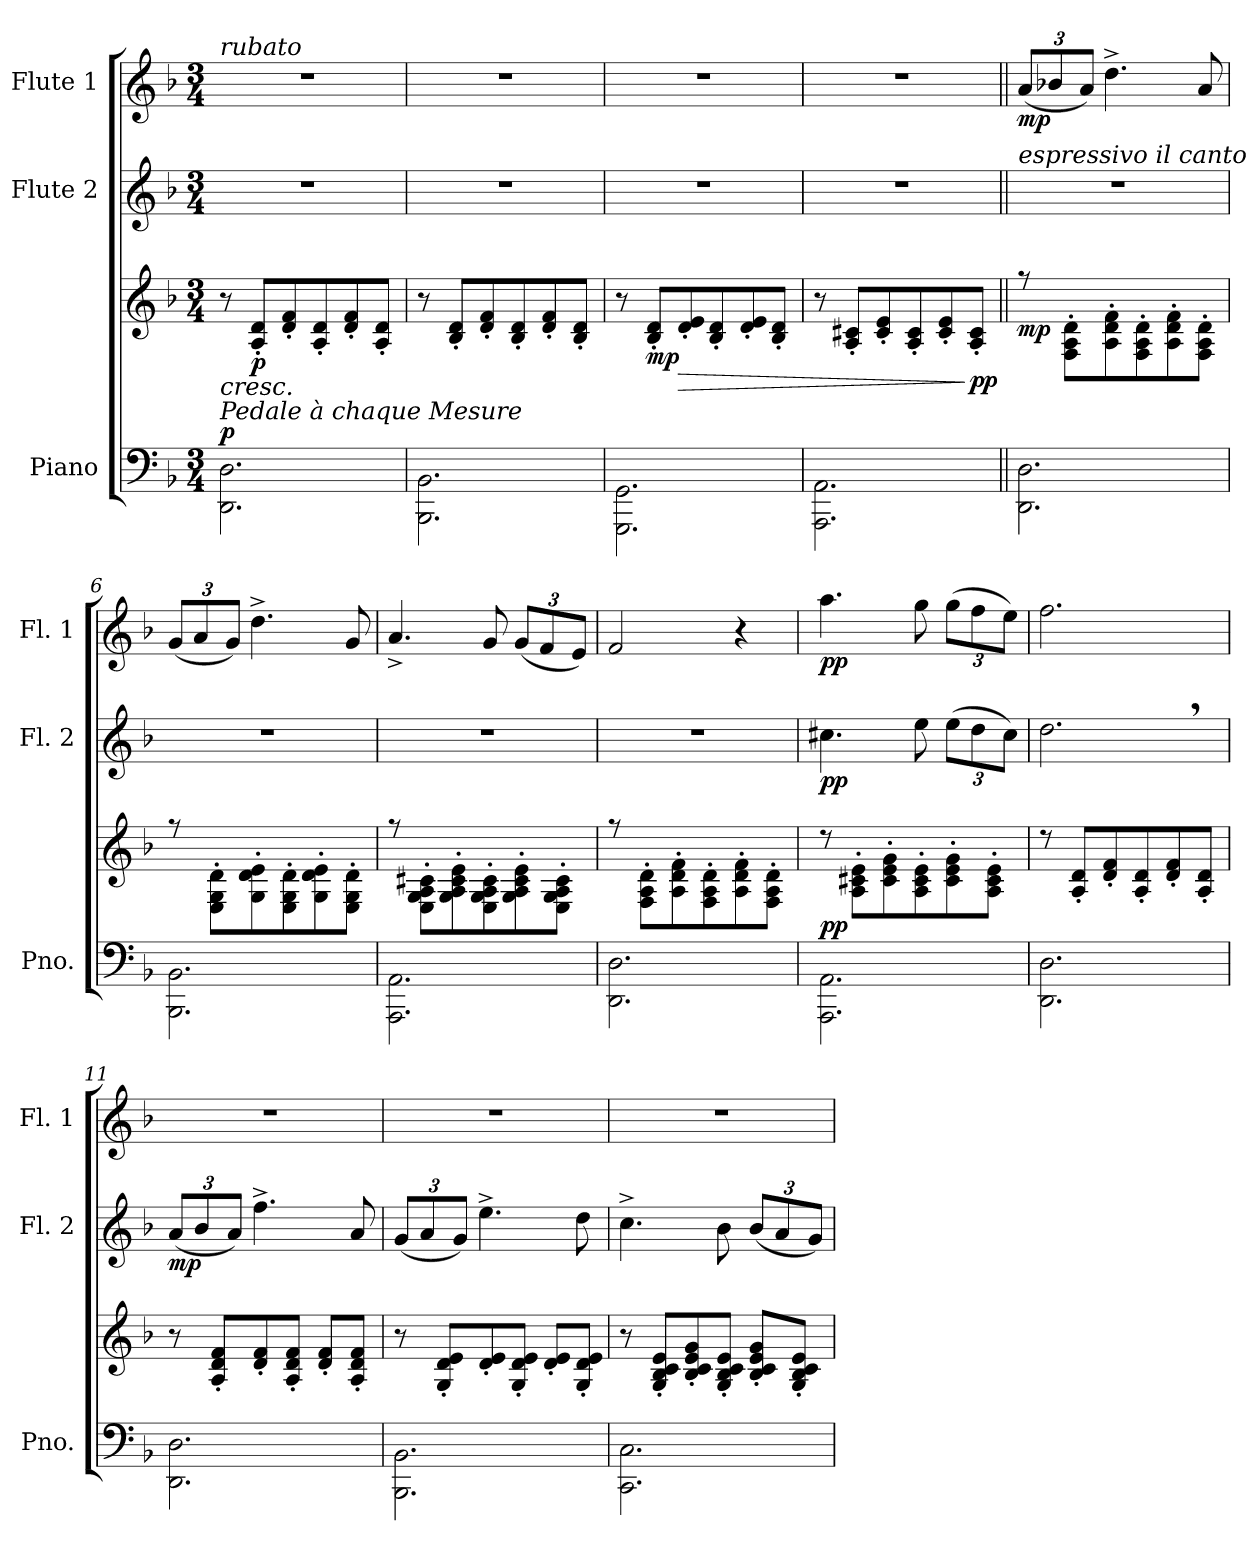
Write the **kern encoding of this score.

**kern	**kern	**dynam	**kern	**dynam	**kern	**dynam
*part3	*part3	*part3	*part2	*part2	*part1	*part1
*staff4	*staff3	*staff3/4	*staff2	*staff2	*staff1	*staff1
*I"Piano	*	*	*I"Flute 2	*	*I"Flute 1	*
*I'Pno.	*	*	*I'Fl. 2	*	*I'Fl. 1	*
*clefF4	*clefG2	*	*clefG2	*	*clefG2	*
*k[b-]	*k[b-]	*	*k[b-]	*	*k[b-]	*
*M3/4	*M3/4	*	*M3/4	*	*M3/4	*
*MM66	*MM66	*	*MM66	*	*MM66	*
=1	=1	=1	=1	=1	=1	=1
!	!	!	!	!	!LO:TX:i:t=rubato	!
!LO:TX:a:i:t=Pedale à chaque Mesure	!	!	!	!	!	!
!	!	!LO:HP:b	!	!	!	!
!	!	!LO:DY:n=1:a=2	!	!	!	!
2.DD\ 2.D\	8r	< p	2.r	.	2.r	.
!	!	!LO:DY:n=2:b	!	!	!	!
.	8A/' 8d/'L	p	.	.	.	.
.	8d/' 8f/'	.	.	.	.	.
.	8A/' 8d/'	.	.	.	.	.
.	8d/' 8f/'	.	.	.	.	.
.	8A/' 8d/'J	.	.	.	.	.
=2	=2	=2	=2	=2	=2	=2
2.BBB-\ 2.BB-\	8r	.	2.r	.	2.r	.
.	8B-/' 8d/'L	.	.	.	.	.
.	8d/' 8f/'	.	.	.	.	.
.	8B-/' 8d/'	.	.	.	.	.
.	8d/' 8f/'	.	.	.	.	.
.	8B-/' 8d/'J	.	.	.	.	.
=3	=3	=3	=3	=3	=3	=3
2.GGG\ 2.GG\	8r	.	2.r	.	2.r	.
!	!	!LO:DY:n=1:b	!	!	!	!
.	8B-/' 8d/'L	[ mp	.	.	.	.
!	!	!LO:HP:b	!	!	!	!
.	8d/' 8e/'	>	.	.	.	.
.	8B-/' 8d/'	.	.	.	.	.
.	8d/' 8e/'	.	.	.	.	.
.	8B-/' 8d/'J	.	.	.	.	.
=4	=4	=4	=4	=4	=4	=4
*	*	*	*	*	*MM62	*
!	!	!	!	!	!LO:TX:a:i:t=rit	!
!	!	!	!	!	!LO:TX:t=.	!
*	*	*	*	*	*^	*
*	*	*	*	*	*	*^	*
2.AAA\ 2.AA\	8r	.	2.r	.	2.r	4ryy	2ryy	.
.	8A/' 8c#X/'L	.	.	.	.	.	.	.
*	*	*	*	*	*MM58	*	*	*
.	8c#/' 8e/'	.	.	.	.	2ryy	.	.
.	8A/' 8c#/'	.	.	.	.	.	.	.
*	*	*	*	*	*MM56	*	*	*
.	8c#/' 8e/'	.	.	.	.	.	4ryy	.
!	!	!LO:DY:n=1:b	!	!	!	!	!	!
.	8A/' 8c#/'J	] pp	.	.	.	.	.	.
*	*	*	*	*	*v	*v	*v	*
!!LO:LB:g=z
=5||	=5||	=5||	=5||	=5||	=5||	=5||
!!LO:REH:place=s1:a:B:fs=14:t=A
*	*	*	*	*	*Xbrackettup	*
*	*	*	*	*	*MM66	*
*	*	*	*	*	*^	*
*	*	*	*	*	*	*^	*
!	!	!	!	!	!LO:TX:a:i:t=a tempo	!	!	!
!	!	!	!	!	!LO:TX:a:i:t=espressivo il canto	!	!	!
!	!	!	!LO:TX:a:i:t=espressivo il canto	!	!	!	!	!
!	!	!LO:DY:b	!	!	!	!	!	!LO:DY:b
*	*	*	*	*	*v	*v	*v	*
2.DD\ 2.D\	8rff	mp	2.r	.	(<12a/L	mp
.	.	.	.	.	12b-X/	.
.	8F\' 8A\' 8d\'L	.	.	.	.	.
.	.	.	.	.	12a/J)	.
!	!	!LO:DY:a	!	!	!	!
.	8A\' 8d\' 8f\'	other-dynamics	.	.	4.dd^\	.
.	8F\' 8A\' 8d\'	.	.	.	.	.
.	8A\' 8d\' 8f\'	.	.	.	.	.
.	8F\' 8A\' 8d\'J	.	.	.	8a/	.
=6	=6	=6	=6	=6	=6	=6
2.BBB-\ 2.BB-\	8rff	.	2.r	.	(<12g/L	.
.	.	.	.	.	12a/	.
.	8E\' 8G\' 8d\'L	.	.	.	.	.
.	.	.	.	.	12g/J)	.
.	8G\' 8d\' 8e\'	.	.	.	4.dd^\	.
.	8E\' 8G\' 8d\'	.	.	.	.	.
.	8G\' 8d\' 8e\'	.	.	.	.	.
.	8E\' 8G\' 8d\'J	.	.	.	8g/	.
=7	=7	=7	=7	=7	=7	=7
2.AAA\ 2.AA\	8rff	.	2.r	.	4.a^/	.
.	8E\' 8G\' 8A\' 8c#X\'L	.	.	.	.	.
.	8G\' 8A\' 8c#\' 8e\'	.	.	.	.	.
.	8E\' 8G\' 8A\' 8c#\'	.	.	.	8g/	.
.	8G\' 8A\' 8c#\' 8e\'	.	.	.	(<12g/L	.
.	.	.	.	.	12f/	.
.	8E\' 8G\' 8A\' 8c#\'J	.	.	.	.	.
.	.	.	.	.	12e/J)	.
=8	=8	=8	=8	=8	=8	=8
2.DD\ 2.D\	8rff	.	2.r	.	2f/	.
.	8F\' 8A\' 8d\'L	.	.	.	.	.
.	8A\' 8d\' 8f\'	.	.	.	.	.
.	8F\' 8A\' 8d\'	.	.	.	.	.
.	8A\' 8d\' 8f\'	.	.	.	4r	.
.	8F\' 8A\' 8d\'J	.	.	.	.	.
=9	=9	=9	=9	=9	=9	=9
!	!	!LO:DY:b	!	!LO:DY:b	!	!LO:DY:b
2.AAA\ 2.AA\	8rdd	pp	4.cc#X\	pp	4.aa\	pp
.	8A\' 8c#X\' 8e\'L	.	.	.	.	.
.	8c#\' 8e\' 8g\'	.	.	.	.	.
.	8A\' 8c#\' 8e\'	.	8ee\	.	8gg\	.
*	*	*	*Xbrackettup	*	*	*
.	8c#\' 8e\' 8g\'	.	(>12ee\L	.	(>12gg\L	.
.	.	.	12dd\	.	12ff\	.
.	8A\' 8c#\' 8e\'J	.	.	.	.	.
.	.	.	12cc#\J)	.	12ee\J)	.
=10	=10	=10	=10	=10	=10	=10
2.DD\ 2.D\	8rdd	.	2.dd,\	.	2.ff\	.
.	8A/' 8d/'L	.	.	.	.	.
.	8d/' 8f/'	.	.	.	.	.
.	8A/' 8d/'	.	.	.	.	.
.	8d/' 8f/'	.	.	.	.	.
.	8A/' 8d/'J	.	.	.	.	.
=11	=11	=11	=11	=11	=11	=11
!	!	!LO:DY:a=2	!	!	!	!
!	!	!LO:DY:n=1:b	!	!LO:DY:b	!	!
2.DD\ 2.D\	8r	mp mp	(<12a/L	mp	2.r	.
.	.	.	12b-/	.	.	.
.	8A/' 8d/' 8f/'L	.	.	.	.	.
.	.	.	12a/J)	.	.	.
.	8d/' 8f/'	.	4.ff^\	.	.	.
.	8A/' 8d/' 8f/'J	.	.	.	.	.
.	8d/' 8f/'L	.	.	.	.	.
.	8A/' 8d/' 8f/'J	.	8a/	.	.	.
!!LO:LB:g=z
=12	=12	=12	=12	=12	=12	=12
2.BBB-\ 2.BB-\	8r	.	(<12g/L	.	2.r	.
.	.	.	12a/	.	.	.
.	8G/' 8d/' 8e/'L	.	.	.	.	.
.	.	.	12g/J)	.	.	.
.	8d/' 8e/'	.	4.ee^\	.	.	.
.	8G/' 8d/' 8e/'J	.	.	.	.	.
.	8d/' 8e/'L	.	.	.	.	.
.	8G/' 8d/' 8e/'J	.	8dd\	.	.	.
=13	=13	=13	=13	=13	=13	=13
2.CC\ 2.C\	8r	.	4.cc^\	.	2.r	.
.	8G/' 8B-/' 8c/' 8e/'L	.	.	.	.	.
.	8B-/' 8c/' 8e/' 8g/'	.	.	.	.	.
.	8G/' 8B-/' 8c/' 8e/'J	.	8b-\	.	.	.
.	8B-/' 8c/' 8e/' 8g/'L	.	(<12b-/L	.	.	.
.	.	.	12a/	.	.	.
.	8G/' 8B-/' 8c/' 8e/'J	.	.	.	.	.
.	.	.	12g/J)	.	.	.
=	=	=	=	=	=	=
*-	*-	*-	*-	*-	*-	*-
